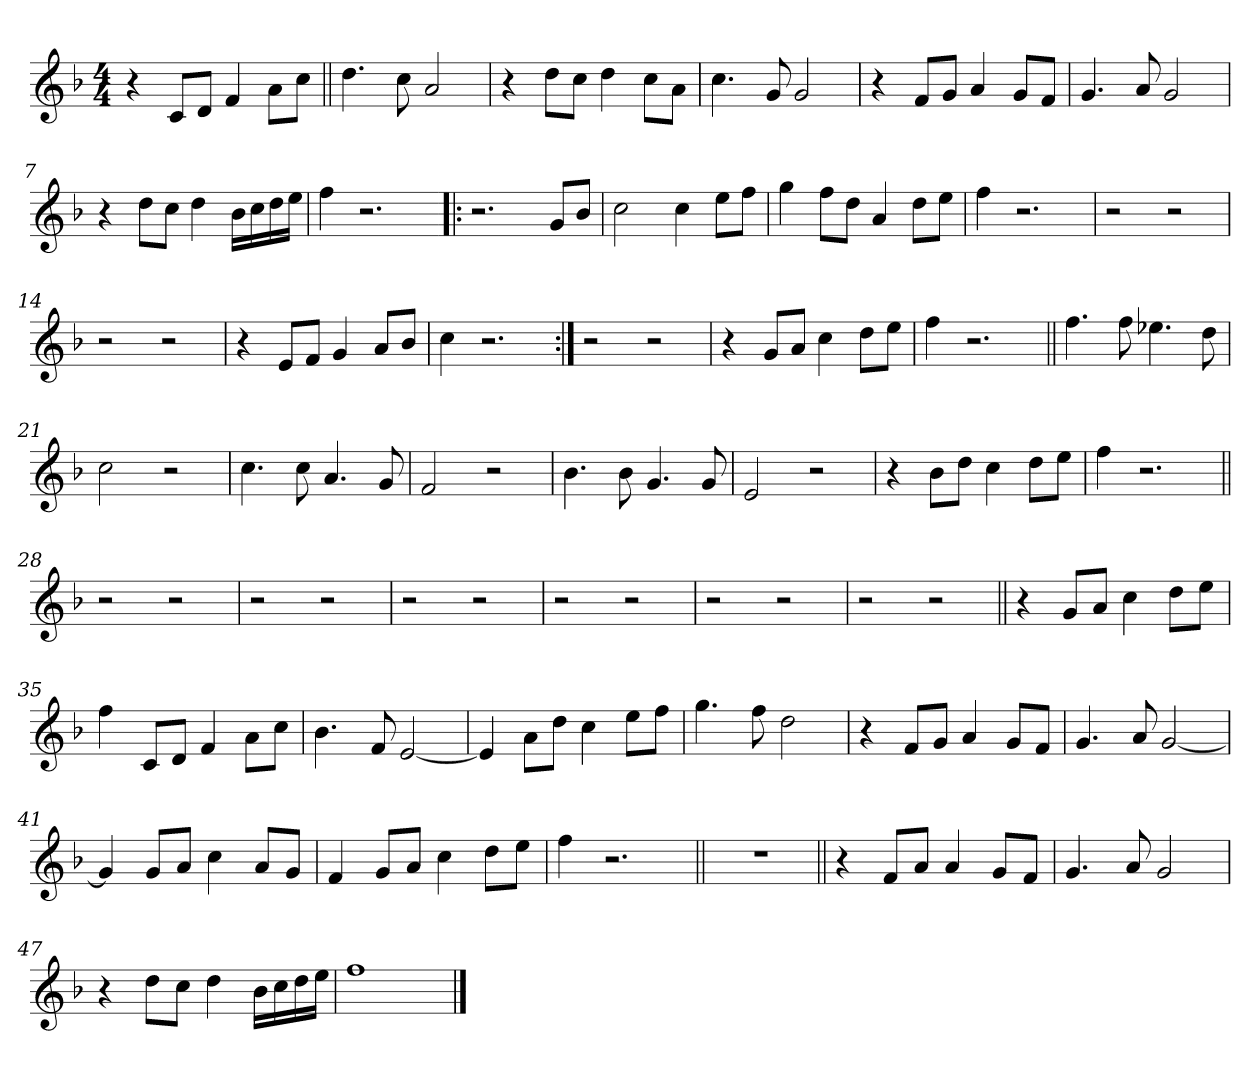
**kern
*part1
*staff1
!!LO:PB:g=z
*clefG2
*k[b-]
*F:
*M4/4
*MM94
=1
4r
8ci/L
8di/J
4fi/
8ai\L
8cci\J
=2||
4.ddi\
8cci\
2ai/
=3
4r
8ddi\L
8cci\J
4ddi\
8cci\L
8ai\J
=4
4.cci\
8gi/
2gi/
=5
4r
8fi/L
8gi/J
4ai/
8gi/L
8fi/J
!!LO:LB:g=z
=6
4.gi/
8ai/
2gi/
=7
4r
8ddi\L
8cci\J
4ddi\
16b-i\LL
16cci\
16ddi\
16eei\JJ
=8
4ffi\
2.r
=9!|:
2.r
8gi/L
8b-i/J
=10
2cci\
4cci\
8eei\L
8ffi\J
=11
4ggi\
8ffi\L
8ddi\J
4ai/
8ddi\L
8eei\J
!!LO:LB:g=z
=12
4ffi\
2.r
=13
2r
2r
=14
2r
2r
=15
4r
8ei/L
8fi/J
4gi/
8ai/L
8b-i/J
=16
4cci\
2.r
=17:|!
2r
2r
=18
4r
8gi/L
8ai/J
4cci\
8ddi\L
8eei\J
=19
4ffi\
2.r
!!LO:LB:g=z
=20||
4.ffi\
8ffi\
4.ee-Xi\
8ddi\
=21
2cci\
2r
=22
4.cci\
8cci\
4.ai/
8gi/
=23
2fi/
2r
=24
4.b-i\
8b-i\
4.gi/
8gi/
=25
2ei/
2r
!!LO:LB:g=z
=26
4r
8b-i\L
8ddi\J
4cci\
8ddi\L
8eei\J
=27
4ffi\
2.r
=28||
2r
2r
=29
2r
2r
=30
2r
2r
=31
2r
2r
!!LO:LB:g=z
=32
2r
2r
=33
2r
2r
=34||
4r
8gi/L
8ai/J
4cci\
8ddi\L
8eei\J
=35
4ffi\
8ci/L
8di/J
4fi/
8ai\L
8cci\J
=36
4.b-i\
8fi/
[<2ei/
!!LO:LB:g=z
=37
4ei/]
8ai\L
8ddi\J
4cci\
8eei\L
8ffi\J
=38
4.ggi\
8ffi\
2ddi\
=39
4r
8fi/L
8gi/J
4ai/
8gi/L
8fi/J
=40
4.gi/
8ai/
[<2gi/
!!LO:LB:g=z
=41
4gi/]
8gi/L
8ai/J
4cci\
8ai/L
8gi/J
=42
4fi/
8gi/L
8ai/J
4cci\
8ddi\L
8eei\J
=43
4ffi\
2.r
=44||
1r
!!LO:LB:g=z
=45||
4r
8fi/L
8ai/J
4ai/
8gi/L
8fi/J
=46
4.gi/
8ai/
2gi/
=47
4r
8ddi\L
8cci\J
4ddi\
16b-i\LL
16cci\
16ddi\
16eei\JJ
=48
1ffi
==
*-
